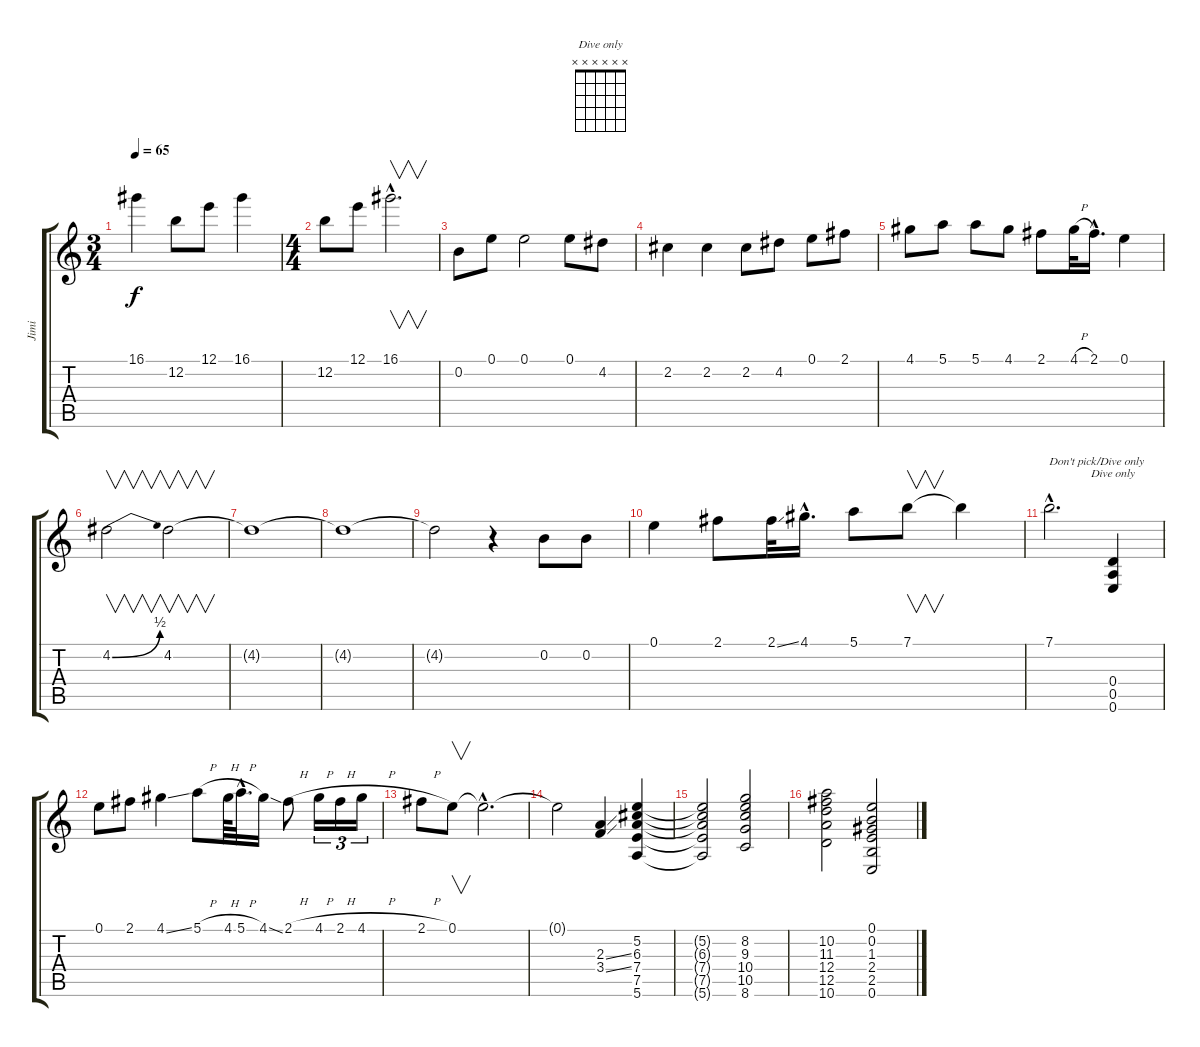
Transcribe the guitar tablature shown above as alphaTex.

\track ("Jimi" "Jimi") {instrument overdrivenguitar}
\staff {score tabs}
\tuning (E4 B3 G3 D3 A2 E2) {hide}
\chord ("Dive only" x x x x x x) {firstfret 0}
\ts (3 4)
\tempo 65
\clef g2
\ks c
16.1.4{dy f} 12.2.8 12.1.8 16.1.4 |
\ts (4 4)
12.2.8 12.1.8 16.1{hac}.2{v d} |
0.2.8 0.1.8 0.1.2 0.1.8 4.2.8 |
2.2.4 2.2.4 2.2.8 4.2.8 0.1.8 2.1.8 |
4.1.8 5.1.8 5.1.8 4.1.8 2.1.8 4.1{h}.32 2.1{hac}.16{d} 0.1.4 |
4.2{be (bend 0 0 60 2)}.2{v} 4.2.2{v} |
4.2{t}.1 |
4.2{t}.1 |
4.2{t}.2 r.4 0.2.8 0.2.8 |
0.1.4 2.1.8 2.1{ss}.32 4.1{hac}.16{d} 5.1.8 7.1.8{v} 7.1{t}.4 |
7.1{hac}.2{d txt "Don't pick/Dive only"} (0.4 0.5 0.6).4{ch "Dive only"} |
0.1.8 2.1.8 4.1{ss}.4 5.1{h}.8 4.1{h}.64 5.1{h hac}.32{d} 4.1{ss}.16 2.1{h}.8 4.1{h}.16{tu (3 2)} 2.1{h}.16{tu (3 2)} 4.1{h}.16{tu (3 2)} |
2.1{h}.8 0.1.8{v} 0.1{hac t}.2{d} |
0.1{t}.2 (2.3{ss} 3.4{ss}).4 (5.2 6.3 7.4 7.5 5.6).4 |
(5.2{t} 6.3{t} 7.4{t} 7.5{t} 5.6{t}).2 (8.2 9.3 10.4 10.5 8.6).2 |
(10.2 11.3 12.4 12.5 10.6).2 (0.1 0.2 1.3 2.4 2.5 0.6).2
